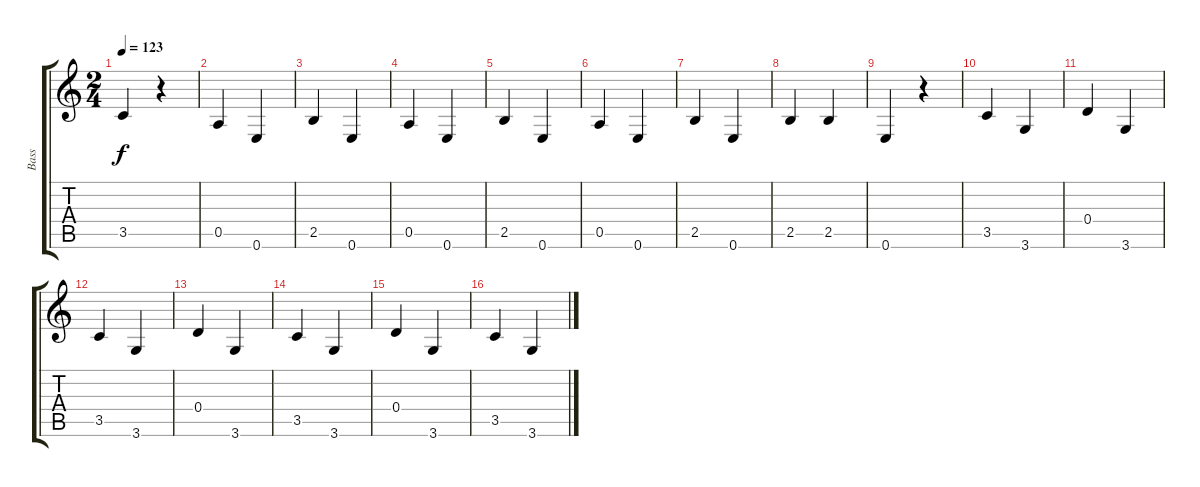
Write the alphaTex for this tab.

\track ("Bass" "Bass") {instrument acousticbass}
\staff {score tabs}
\tuning (E4 B3 G3 D3 A2 E2) {hide}
\ts (2 4)
\tempo 123
\clef g2
\ks c
3.5.4{dy f} r.4 |
0.5.4 0.6.4 |
2.5.4 0.6.4 |
0.5.4 0.6.4 |
2.5.4 0.6.4 |
0.5.4 0.6.4 |
2.5.4 0.6.4 |
2.5.4 2.5.4 |
0.6.4 r.4 |
3.5.4 3.6.4 |
0.4.4 3.6.4 |
3.5.4 3.6.4 |
0.4.4 3.6.4 |
3.5.4 3.6.4 |
0.4.4 3.6.4 |
3.5.4 3.6.4
